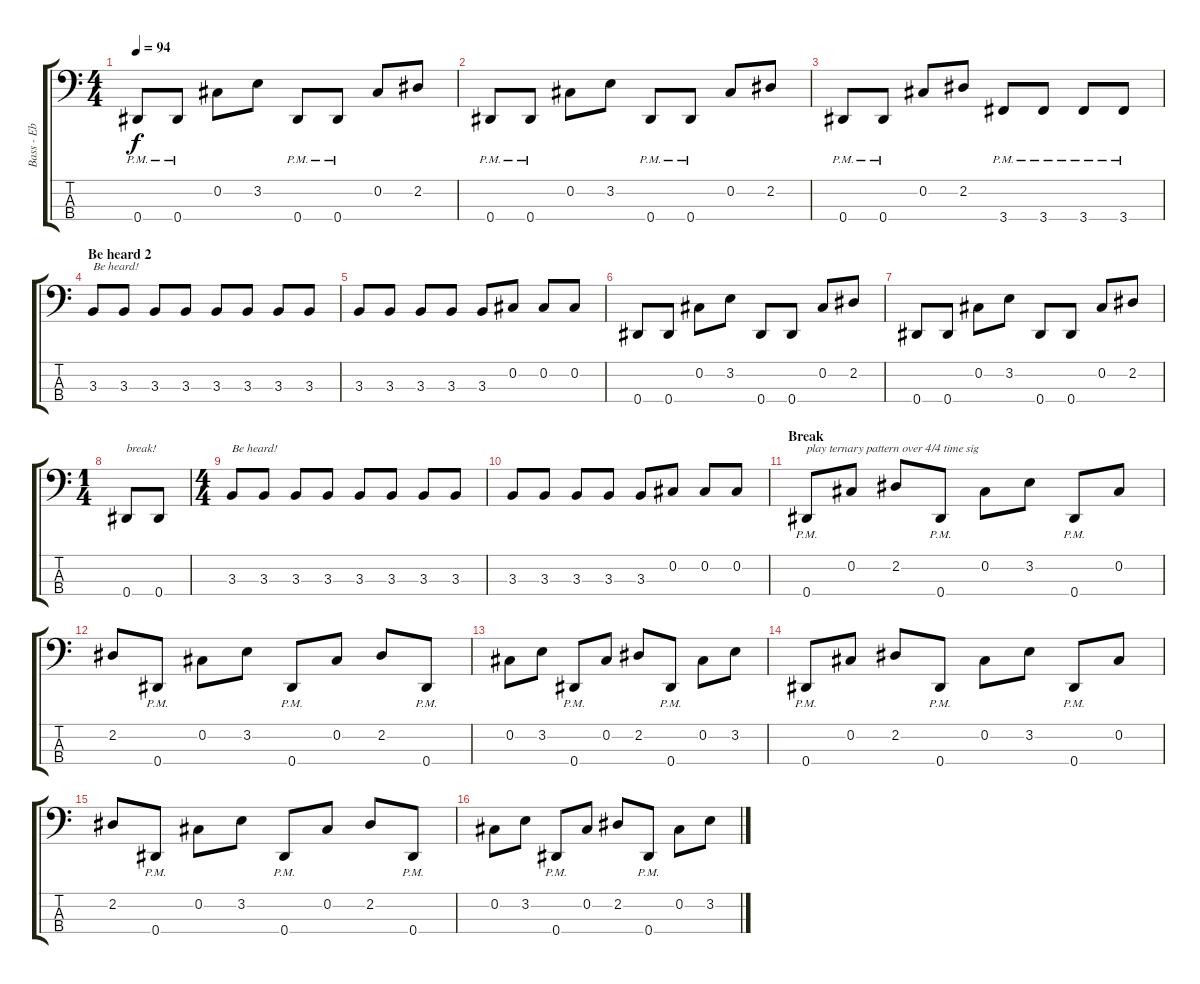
\track ("Bass - Eb" "Bass - Eb") {instrument electricbassfinger}
\staff {score tabs}
\tuning (Gb2 Db2 Ab1 Eb1) {hide}
\ts (4 4)
\tempo 94
\clef f4
\ks c
0.4{pm}.8{dy f} 0.4{pm}.8 0.2.8 3.2.8 0.4{pm}.8 0.4{pm}.8 0.2.8 2.2.8 |
0.4{pm}.8 0.4{pm}.8 0.2.8 3.2.8 0.4{pm}.8 0.4{pm}.8 0.2.8 2.2.8 |
0.4{pm}.8 0.4{pm}.8 0.2.8 2.2.8 3.4{pm}.8 3.4{pm}.8 3.4{pm}.8 3.4{pm}.8 |
\section ("" "Be heard 2")
3.3.8{txt "Be heard!"} 3.3.8 3.3.8 3.3.8 3.3.8 3.3.8 3.3.8 3.3.8 |
3.3.8 3.3.8 3.3.8 3.3.8 3.3.8 0.2.8 0.2.8 0.2.8 |
0.4.8 0.4.8 0.2.8 3.2.8 0.4.8 0.4.8 0.2.8 2.2.8 |
0.4.8 0.4.8 0.2.8 3.2.8 0.4.8 0.4.8 0.2.8 2.2.8 |
\ts (1 4)
0.4.8{txt "break!"} 0.4.8 |
\ts (4 4)
3.3.8{txt "Be heard!"} 3.3.8 3.3.8 3.3.8 3.3.8 3.3.8 3.3.8 3.3.8 |
3.3.8 3.3.8 3.3.8 3.3.8 3.3.8 0.2.8 0.2.8 0.2.8 |
\section ("" "Break")
0.4{pm}.8{txt "play ternary pattern over 4/4 time sig"} 0.2.8 2.2.8 0.4{pm}.8 0.2.8 3.2.8 0.4{pm}.8 0.2.8 |
2.2.8 0.4{pm}.8 0.2.8 3.2.8 0.4{pm}.8 0.2.8 2.2.8 0.4{pm}.8 |
0.2.8 3.2.8 0.4{pm}.8 0.2.8 2.2.8 0.4{pm}.8 0.2.8 3.2.8 |
0.4{pm}.8 0.2.8 2.2.8 0.4{pm}.8 0.2.8 3.2.8 0.4{pm}.8 0.2.8 |
2.2.8 0.4{pm}.8 0.2.8 3.2.8 0.4{pm}.8 0.2.8 2.2.8 0.4{pm}.8 |
0.2.8 3.2.8 0.4{pm}.8 0.2.8 2.2.8 0.4{pm}.8 0.2.8 3.2.8
